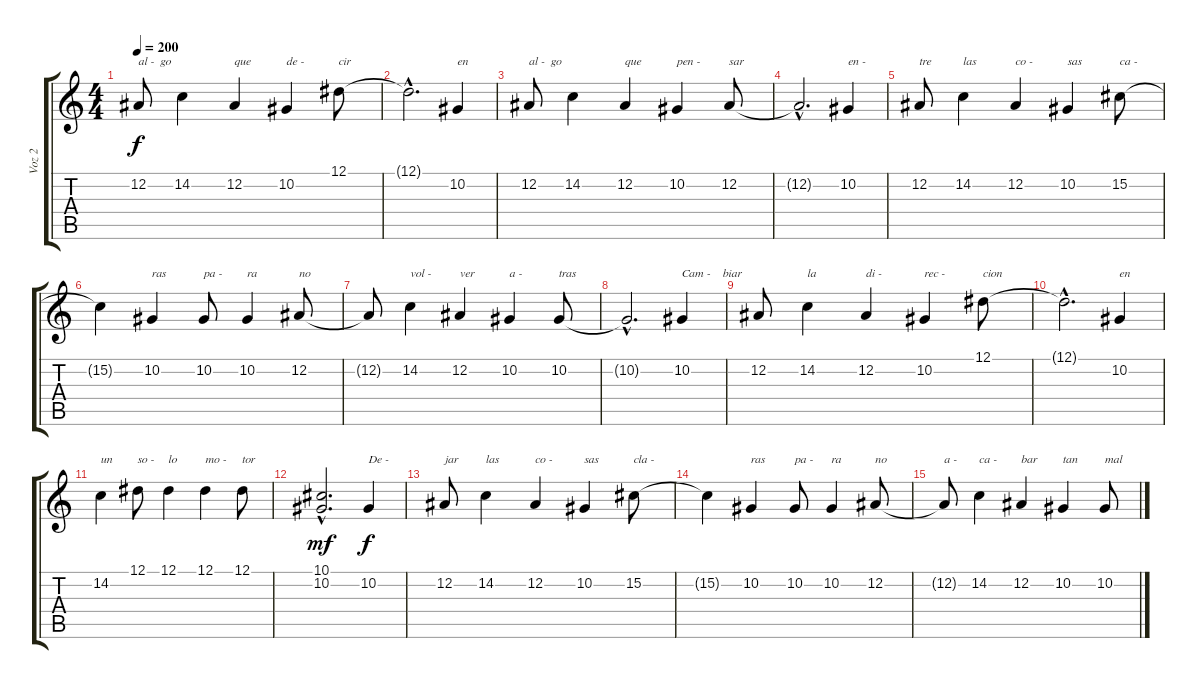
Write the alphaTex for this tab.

\track ("Voz 2" "Voz 2") {instrument oboe}
\staff {score tabs}
\tuning (Eb4 Bb3 Gb3 Db3 Ab2 Eb2) {hide}
\ts (4 4)
\tempo 200
\clef g2
\ks c
12.2.8{txt "al -  go" dy f} 14.2.4 12.2.4{txt "que"} 10.2.4{txt "de -"} 12.1.8{txt "cir"} |
12.1{hac t}.2{d} 10.2.4{txt "en"} |
12.2.8{txt "al -  go"} 14.2.4 12.2.4{txt "que"} 10.2.4{txt "pen -"} 12.2.8{txt "sar"} |
12.2{hac t}.2{d} 10.2.4{txt "en -"} |
12.2.8{txt "tre"} 14.2.4{txt "las"} 12.2.4{txt "co -"} 10.2.4{txt "sas"} 15.2.8{txt "ca -"} |
15.2{t}.4 10.2.4{txt "ras"} 10.2.8{txt "pa -"} 10.2.4{txt "ra"} 12.2.8{txt "no"} |
12.2{t}.8 14.2.4{txt "vol -"} 12.2.4{txt "ver"} 10.2.4{txt "a -"} 10.2.8{txt "tras"} |
10.2{hac t}.2{d} 10.2.4{txt "Cam -    biar"} |
12.2.8 14.2.4{txt "la"} 12.2.4{txt "di -"} 10.2.4{txt "rec -"} 12.1.8{txt "cion"} |
12.1{hac t}.2{d} 10.2.4{txt "en"} |
14.2.4{txt "un"} 12.1.8{txt "so -"} 12.1.4{txt "lo"} 12.1.4{txt "mo -"} 12.1.8{txt "tor"} |
(10.1{hac} 10.2{hac}).2{d dy mf} 10.2.4{txt "De -" dy f} |
12.2.8{txt "jar"} 14.2.4{txt "las"} 12.2.4{txt "co -"} 10.2.4{txt "sas"} 15.2.8{txt "cla -"} |
15.2{t}.4 10.2.4{txt "ras"} 10.2.8{txt "pa -"} 10.2.4{txt "ra"} 12.2.8{txt "no"} |
12.2{t}.8{txt "a -"} 14.2.4{txt "ca -"} 12.2.4{txt "bar"} 10.2.4{txt "tan"} 10.2.8{txt "mal"}
